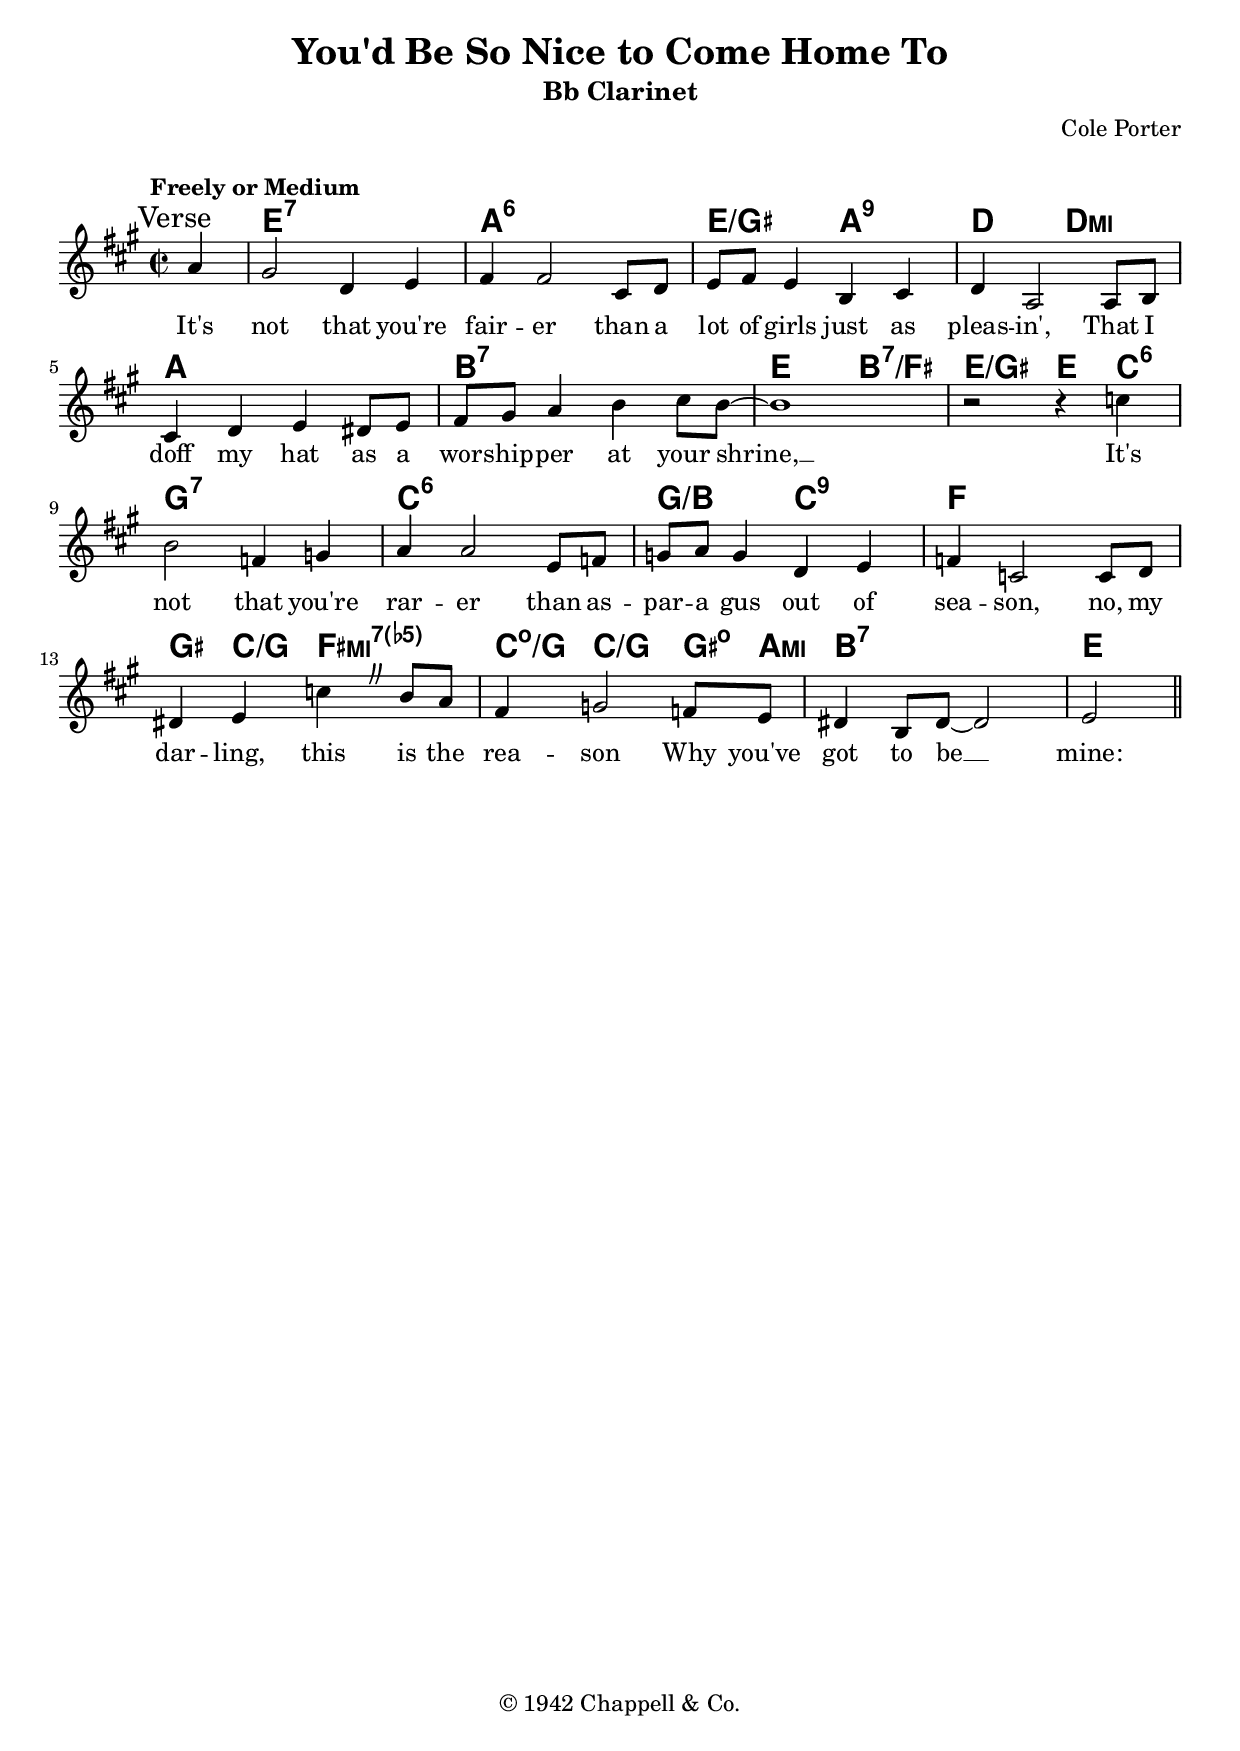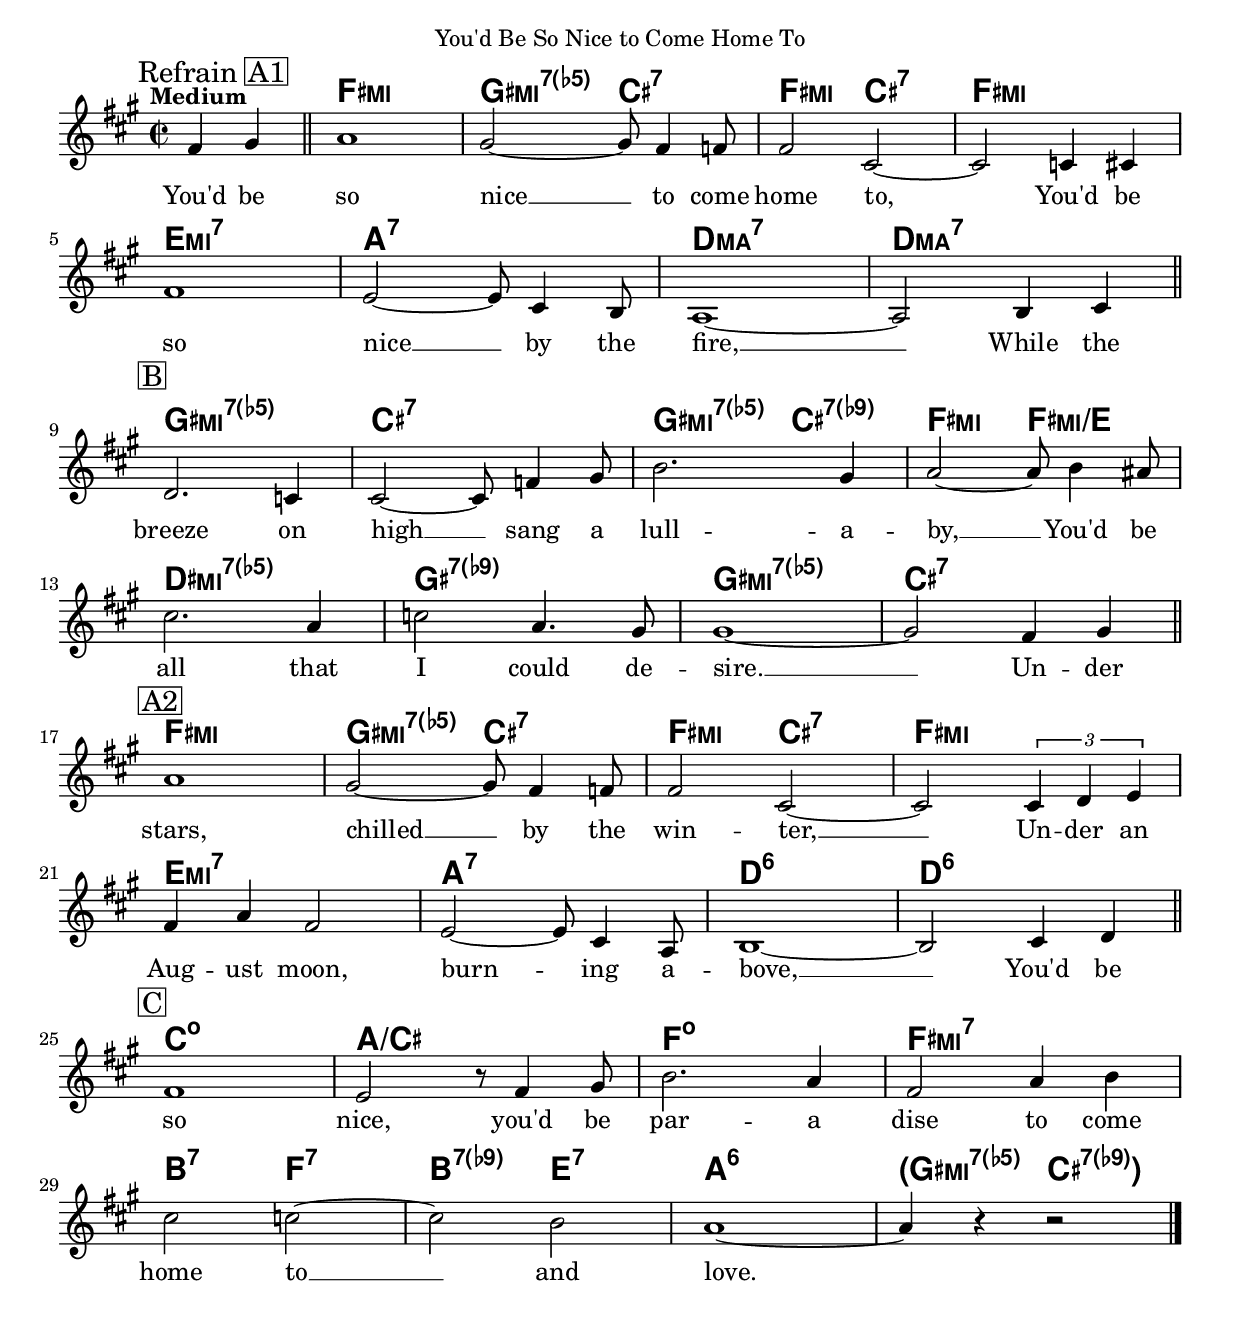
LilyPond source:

\version "2.24.0"

\include "english.ly"

instrument = "Bb Clarinet"
whatKey = a,
whatClef = "treble"

%% -*- Mode: LilyPond -*-

\include "lead-sheets.ily"

\header {
  title = "You'd Be So Nice to Come Home To"
  subtitle = \instrument
  composer = "Cole Porter"
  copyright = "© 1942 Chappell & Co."
}

verseLyrics = \lyricmode {
  It's not that you're fair -- er
  than a lot of girls just as pleas -- in',
  That I doff my hat as a wor -- ship -- per at your shrine, __
  It's not that you're rar -- er
  than as -- par -- a gus out of sea -- son,
  no, my dar -- ling, this is the rea -- son
  Why you've got to be __ mine:
}

verseChords = \chordmode {
  s4 g1:7 c1:6 g2:/b c2:9 f2 f2:m
  c1 d1:7 g2 d2:7/a g2/b g4 ef4:6
  bf1:7 ef1:6 bf2/d ef2:9 af1
  b4 ef4/bf a2:m7.5- ef4:dim7/bf ef2/bf b8:dim7 c8:m d1:7 g2
}

verseKey = c

verseMelody = \relative g' {
  \time 2/2
  \key \verseKey \major
  \clef \whatClef
  \tempo "Freely or Medium"

  \mark \markup{ "Verse" }
  
  \partial 4 c4 |
  
  b2 f4 g4 | a4 a2 e8 f8 | g8 a8 g4 d4 e4 | f4 c2 c8 d8 |
  e4 f4 g4 fs8 g8 | a8 b8 c4 d4 e8 d8~ | d1 | r2 r4 ef4 |
  d2 af4 bf4 | c4 c2 g8 af8 | bf8 c8 bf4 f4 g4 | af4 ef2 ef8 f8 |
  \override BreathingSign.text = #(make-musicglyph-markup "scripts.caesura.curved")
  fs4 g4 ef'4 \breathe d8 c8 | a4 bf2 af8 g8 |fs4 d8 fs8~ fs2 |
  
  \partial 2 g2

  \bar "||"
  \pageBreak
}

refrainLyrics = \lyricmode {
  You'd be so nice __ to come home to,
  You'd be so nice __ by the fire, __
  While the breeze on high __ sang a lull -- a -- by, __
  You'd be all that I could de -- sire. __
  Un -- der stars, chilled __ by the win -- ter, __
  Un -- der an Aug -- ust moon, burn -- ing a -- bove, __
  You'd be so nice, you'd be par -- a dise
  to come home to __ and love.
}

refrainChords = \chordmode {
  s2
  a1:m b2:m7.5- e2:7 a2:m e2:7 a1:m
  g1:m7 c1:7 f1:maj7 f1:maj7 b1:m7.5-
  e1:7 b2:m7.5- e2:7.9- a2:m a2:m/g fs1:m7.5- b1:7.9-
  b1:m7.5- e1:7
  
  a1:m b2:m7.5- e2:7 a2:m e2:7 a1:m
  g1:m7 c1:7 f1:6 f1:6
  ds1:dim7 c1/e gs1:dim7 a1:m7 d2:7 
  af2:7 d2:7.9- g2:7 c1:6
  \chordOpenParen{ b2:m7.5- }
  \chordCloseParen{ e2:7.9- }
}

refrainKey = c

refrainMelody = \relative g' {
  \time 2/2
  \key \refrainKey \major
  \clef \whatClef

  \mark \markup{ "Refrain" \box "A1" }
  \tempo "Medium"

  \partial 2 a4 b4 |
  
  \bar "||"
  
  c1 | b2~ b8 a4 gs8 | a2 e2~ | e2 ds4 e4 |
  \break
  a1 | g2~ g8 e4 d8 | c1~ | c2 d4 e4 |

  \bar "||"
  \break  
  \mark \markup{ \box "B" }

  f2. ds4 | e2~ e8 gs4 b8 | d2. b4 | c2~ c8 d4 cs8 |
  \break
  e2. c4 | ef2 c4. b8 | b1~ | b2 a4 b4 |
  
  \bar "||"
  \break
  
  \mark \markup{ \box "A2" }

  c1 | b2~ b8 a4 gs8 | a2 e2~ | e2 \tuplet 3/2 { e4 f4 g4 } |
  \break
  a4 c4 a2 | g2~ g8 e4 c8 | d1~ | d2 e4 f4 |

  \bar "||"
  \break  
  \mark \markup{ \box "C" }

  a1 | g2 r8 a4 b8 | d2. c4 | a2 c4 d4 | 
  \break
  e2 ef2~ | ef2 d2 | c1~ | c4 r4 r2 |

  \bar "|."
}

\include "paper.ily"

\markup {
  % Leave a gap after the header
  \vspace #1
}

\include "verse.ily"
\include "refrain.ily"

